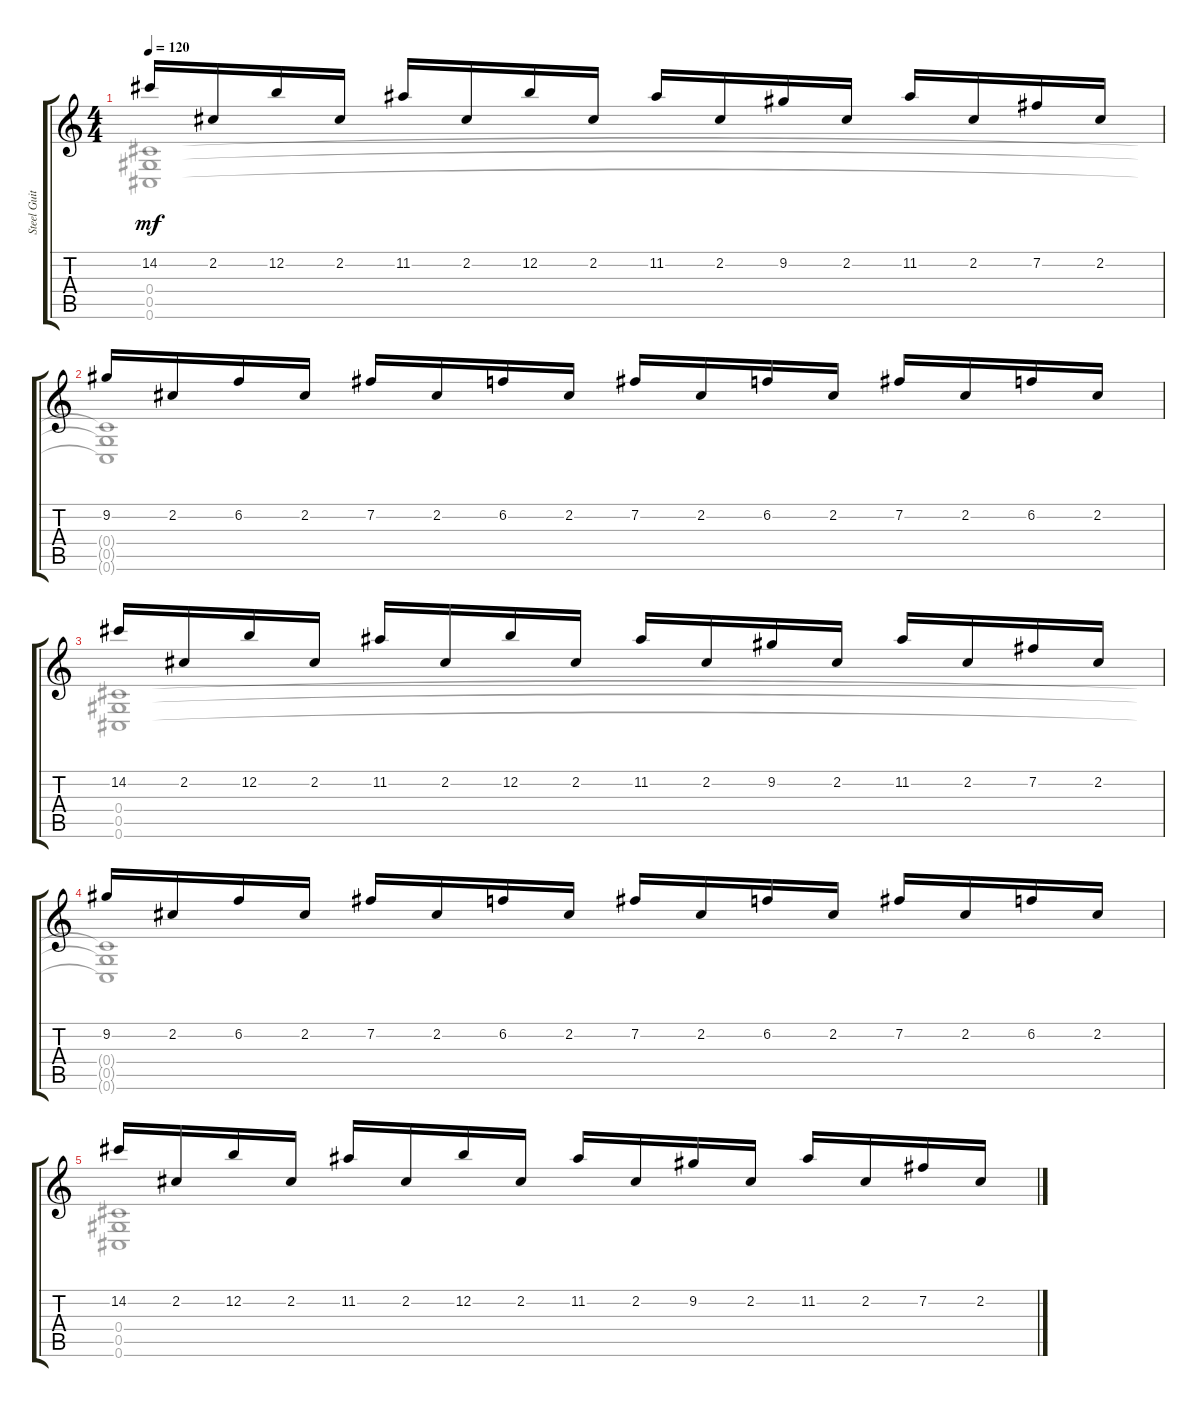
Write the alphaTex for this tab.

\track ("Steel Guitar" "Steel Guit") {instrument acousticguitarsteel}
\staff {score tabs}
\tuning (Eb4 B3 Gb3 Db3 Ab2 Db2) {hide}
\voice
\ts (4 4)
\tempo 120
\clef g2
\ks c
14.2.16{dy mf} 2.2.16 12.2.16 2.2.16 11.2.16 2.2.16 12.2.16 2.2.16 11.2.16 2.2.16 9.2.16 2.2.16 11.2.16 2.2.16 7.2.16 2.2.16 |
9.2.16 2.2.16 6.2.16 2.2.16 7.2.16 2.2.16 6.2.16 2.2.16 7.2.16 2.2.16 6.2.16 2.2.16 7.2.16 2.2.16 6.2.16 2.2.16 |
14.2.16 2.2.16 12.2.16 2.2.16 11.2.16 2.2.16 12.2.16 2.2.16 11.2.16 2.2.16 9.2.16 2.2.16 11.2.16 2.2.16 7.2.16 2.2.16 |
9.2.16 2.2.16 6.2.16 2.2.16 7.2.16 2.2.16 6.2.16 2.2.16 7.2.16 2.2.16 6.2.16 2.2.16 7.2.16 2.2.16 6.2.16 2.2.16 |
14.2.16 2.2.16 12.2.16 2.2.16 11.2.16 2.2.16 12.2.16 2.2.16 11.2.16 2.2.16 9.2.16 2.2.16 11.2.16 2.2.16 7.2.16 2.2.16
\voice
\clef g2
\ottava regular
\simile none
\ks c
(0.4 0.5 0.6).1{dy mf} |
(0.4{t} 0.5{t} 0.6{t}).1 |
(0.4 0.5 0.6).1 |
(0.4{t} 0.5{t} 0.6{t}).1 |
(0.4 0.5 0.6).1
